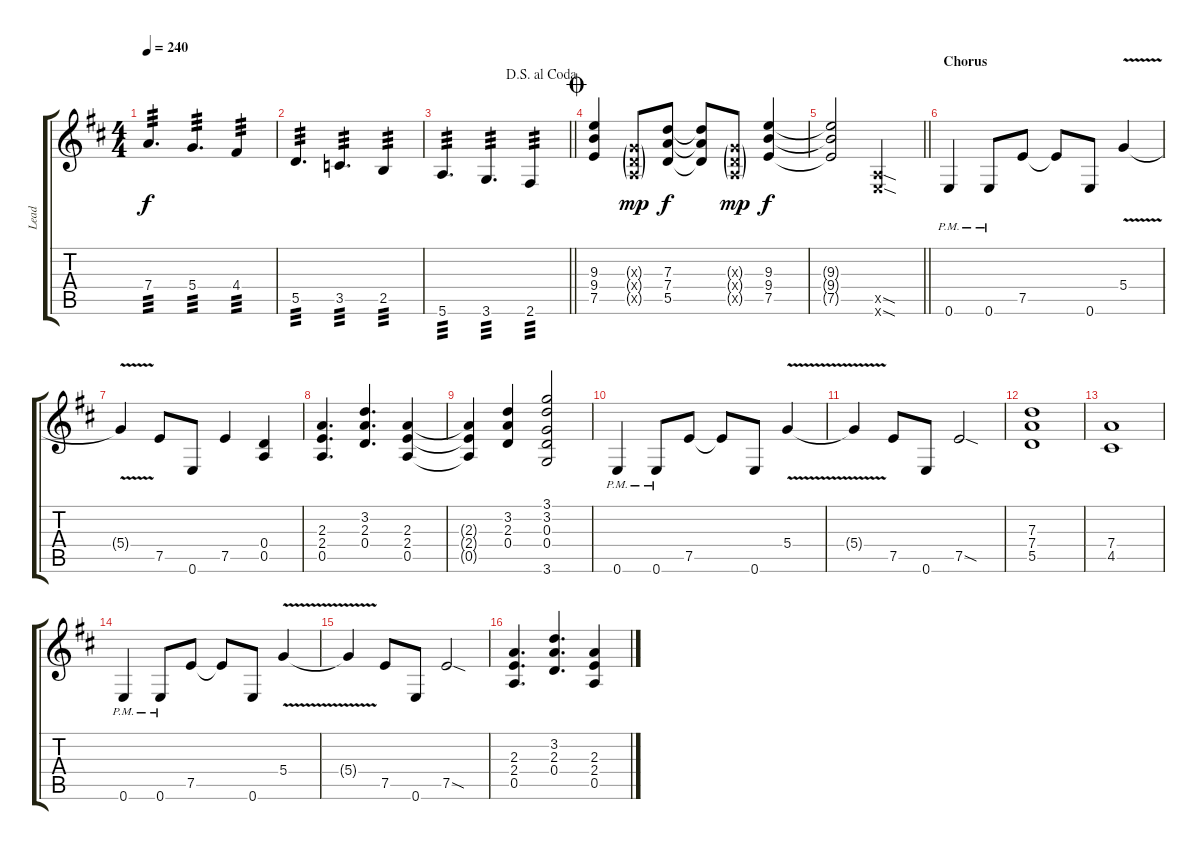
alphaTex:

\track ("Lead" "Lead") {instrument overdrivenguitar}
\staff {score tabs}
\tuning (E4 B3 G3 D3 A2 E2) {hide}
\ts (4 4)
\tempo 240
\clef g2
\ks d
7.4.4{d tp 3 dy f} 5.4.4{d tp 3} 4.4.4{tp 3} |
5.5.4{d tp 3} 3.5.4{d tp 3} 2.5.4{tp 3} |
\jump dalsegnoalcoda
\barLineRight lightlight
5.6.4{d tp 3} 3.6.4{d tp 3} 2.6.4{tp 3} |
\jump coda
(9.3 9.4 7.5).4 (0.3{g x} 0.4{g x} 0.5{g x}).8{dy mp} (7.3 7.4 5.5).8{dy f} (7.3{t} 7.4{t} 5.5{t}).8 (0.3{g x} 0.4{g x} 0.5{g x}).8{dy mp} (9.3 9.4 7.5).4{dy f} |
\barLineRight lightlight
(9.3{t} 9.4{t} 7.5{t}).2 (0.5{sod x} 0.6{sod x}).2 |
\section ("" "Chorus")
0.6{pm}.4 0.6{pm}.8 7.5.8 7.5{t}.8 0.6.8 5.4{v}.4 |
5.4{t}.4 7.5.8 0.6.8 7.5.4 (0.4 0.5).4 |
(2.3 2.4 0.5).4{d} (3.2 2.3 0.4).4{d} (2.3 2.4 0.5).4 |
(2.3{t} 2.4{t} 0.5{t}).4 (3.2 2.3 0.4).4 (3.1 3.2 0.3 0.4 3.6).2 |
0.6{pm}.4 0.6{pm}.8 7.5.8 7.5{t}.8 0.6.8 5.4{v}.4 |
5.4{t}.4 7.5.8 0.6.8 7.5{sod}.2 |
(7.3 7.4 5.5).1 |
(7.4 4.5).1 |
0.6{pm}.4 0.6{pm}.8 7.5.8 7.5{t}.8 0.6.8 5.4{v}.4 |
5.4{t}.4 7.5.8 0.6.8 7.5{sod}.2 |
(2.3 2.4 0.5).4{d} (3.2 2.3 0.4).4{d} (2.3 2.4 0.5).4
